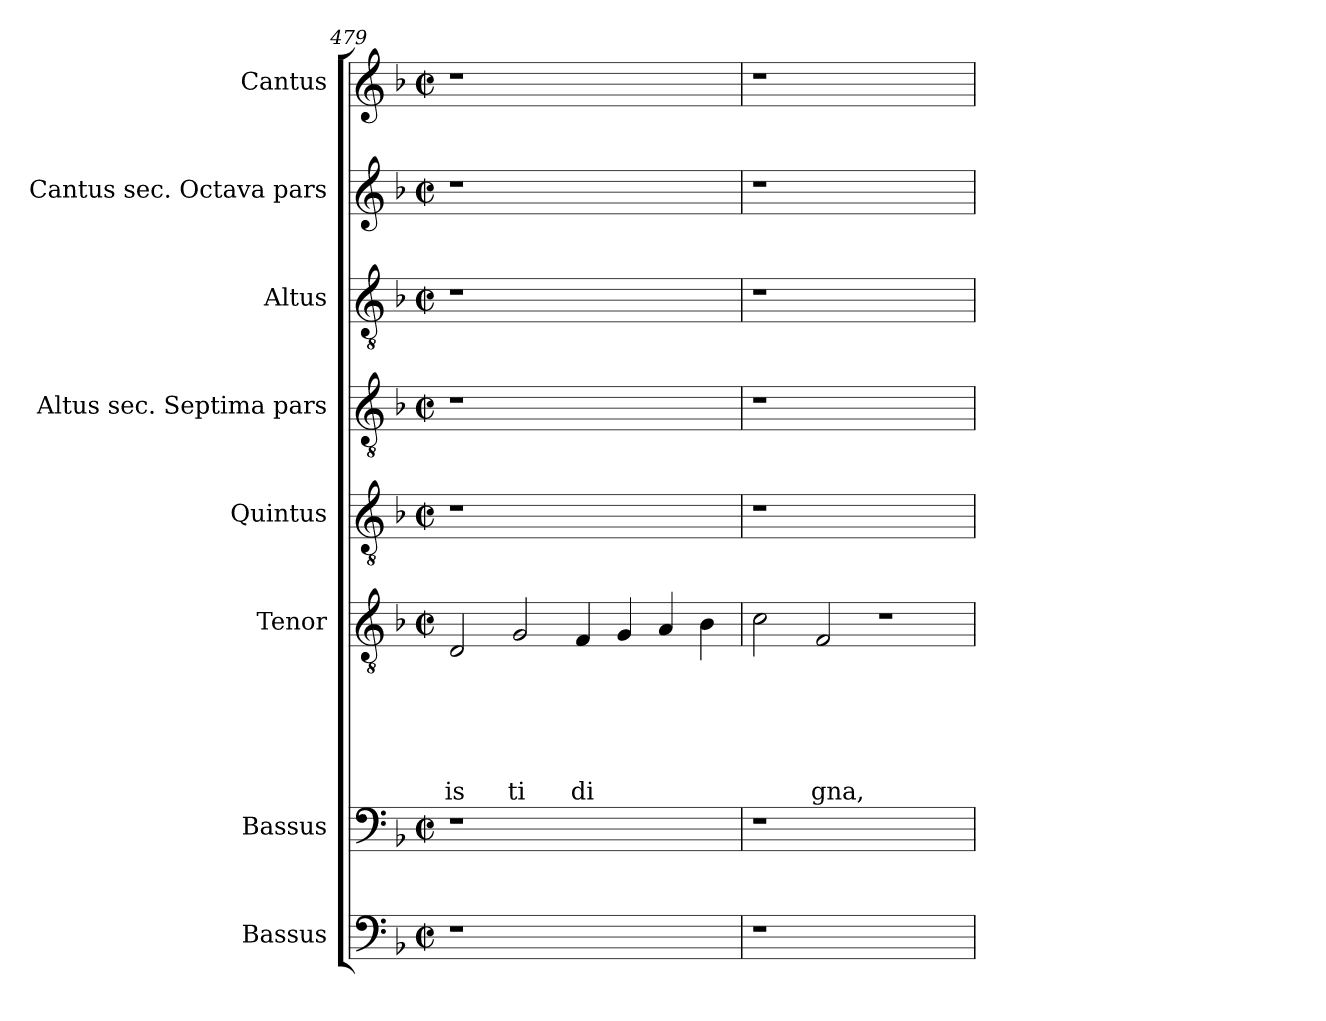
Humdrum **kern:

**kern	**kern	**kern	**text	**text	**text	**text	**text	**text	**kern	**kern	**kern	**kern	**kern
*part8	*part7	*part6	*part6	*part6	*part6	*part6	*part6	*part6	*part5	*part4	*part3	*part2	*part1
*staff8	*staff7	*staff6	*staff6	*staff6	*staff6	*staff6	*staff6	*staff6	*staff5	*staff4	*staff3	*staff2	*staff1
*I"Bassus	*I"Bassus	*I"Tenor	*	*	*	*	*	*	*I"Quintus	*I"Altus sec. Septima pars	*I"Altus	*I"Cantus sec. Octava pars	*I"Cantus
*	*I'Bassus	*I'Tenor	*	*	*	*	*	*	*I'Quintus	*	*I'Altus	*	*I'Cantus
*clefF4	*clefF4	*clefGv2	*	*	*	*	*	*	*clefGv2	*clefGv2	*clefGv2	*clefG2	*clefG2
*k[b-]	*k[b-]	*k[b-]	*	*	*	*	*	*	*k[b-]	*k[b-]	*k[b-]	*k[b-]	*k[b-]
*F:	*F:	*F:	*	*	*	*	*	*	*F:	*F:	*F:	*F:	*F:
*M2/2	*M2/2	*M2/2	*	*	*	*	*	*	*M2/2	*M2/2	*M2/2	*M2/2	*M2/2
*met(c|)	*met(c|)	*met(c|)	*	*	*	*	*	*	*met(c|)	*met(c|)	*met(c|)	*met(c|)	*met(c|)
=479	=479	=479	=479	=479	=479	=479	=479	=479	=479	=479	=479	=479	=479
!	!	!	!	!	!	!	!	!LO:LY:b	!	!	!	!	!
1r	1r	2D/	.	.	.	.	.	is	1r	1r	1r	1r	1r
!	!	!	!	!	!	!	!	!LO:LY:b	!	!	!	!	!
.	.	2G/	.	.	.	.	.	ti	.	.	.	.	.
!	!	!	!	!	!	!	!	!LO:LY:b	!	!	!	!	!
1ryy	1ryy	4F/	.	.	.	.	.	di	1ryy	1ryy	1ryy	1ryy	1ryy
.	.	4G/	.	.	.	.	.	.	.	.	.	.	.
.	.	4A/	.	.	.	.	.	.	.	.	.	.	.
.	.	4B-\	.	.	.	.	.	.	.	.	.	.	.
=480	=480	=480	=480	=480	=480	=480	=480	=480	=480	=480	=480	=480	=480
1r	1r	2c\	.	.	.	.	.	.	1r	1r	1r	1r	1r
!	!	!	!	!	!	!	!	!LO:LY:b	!	!	!	!	!
.	.	2F/	.	.	.	.	.	gna,	.	.	.	.	.
1ryy	1ryy	1r	.	.	.	.	.	.	1ryy	1ryy	1ryy	1ryy	1ryy
=	=	=	=	=	=	=	=	=	=	=	=	=	=
*-	*-	*-	*-	*-	*-	*-	*-	*-	*-	*-	*-	*-	*-
